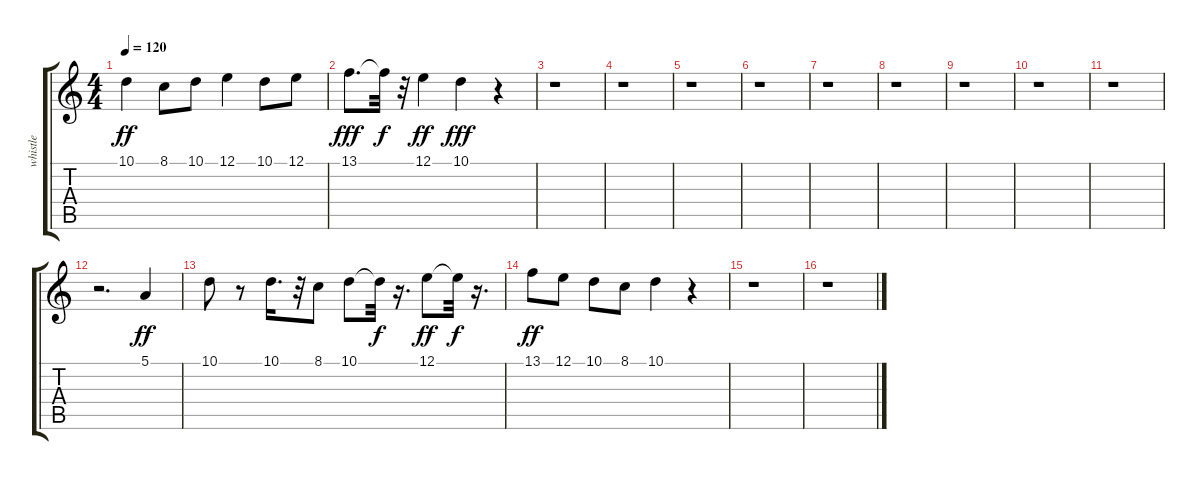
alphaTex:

\track ("whistle" "whistle") {instrument whistle}
\staff {score tabs}
\tuning (E4 B3 G3 D3 A2 E2) {hide}
\ts (4 4)
\tempo 120
\clef g2
\ks c
10.1.4{dy ff} 8.1.8 10.1.8 12.1.4 10.1.8 12.1.8 |
13.1.8{d dy fff} 13.1{t}.32{dy f} r.32 12.1.4{dy ff} 10.1.4{dy fff} r.4 |
r.1 |
r.1 |
r.1 |
r.1 |
r.1 |
r.1 |
r.1 |
r.1 |
r.1 |
r.2{d} 5.1.4{dy ff} |
10.1.8 r.8 10.1.16{d} r.32 8.1.8 10.1.8 10.1{t}.32{dy f} r.16{d} 12.1.8{dy ff} 12.1{t}.32{dy f} r.16{d} |
13.1.8{dy ff} 12.1.8 10.1.8 8.1.8 10.1.4 r.4 |
r.1 |
r.1
